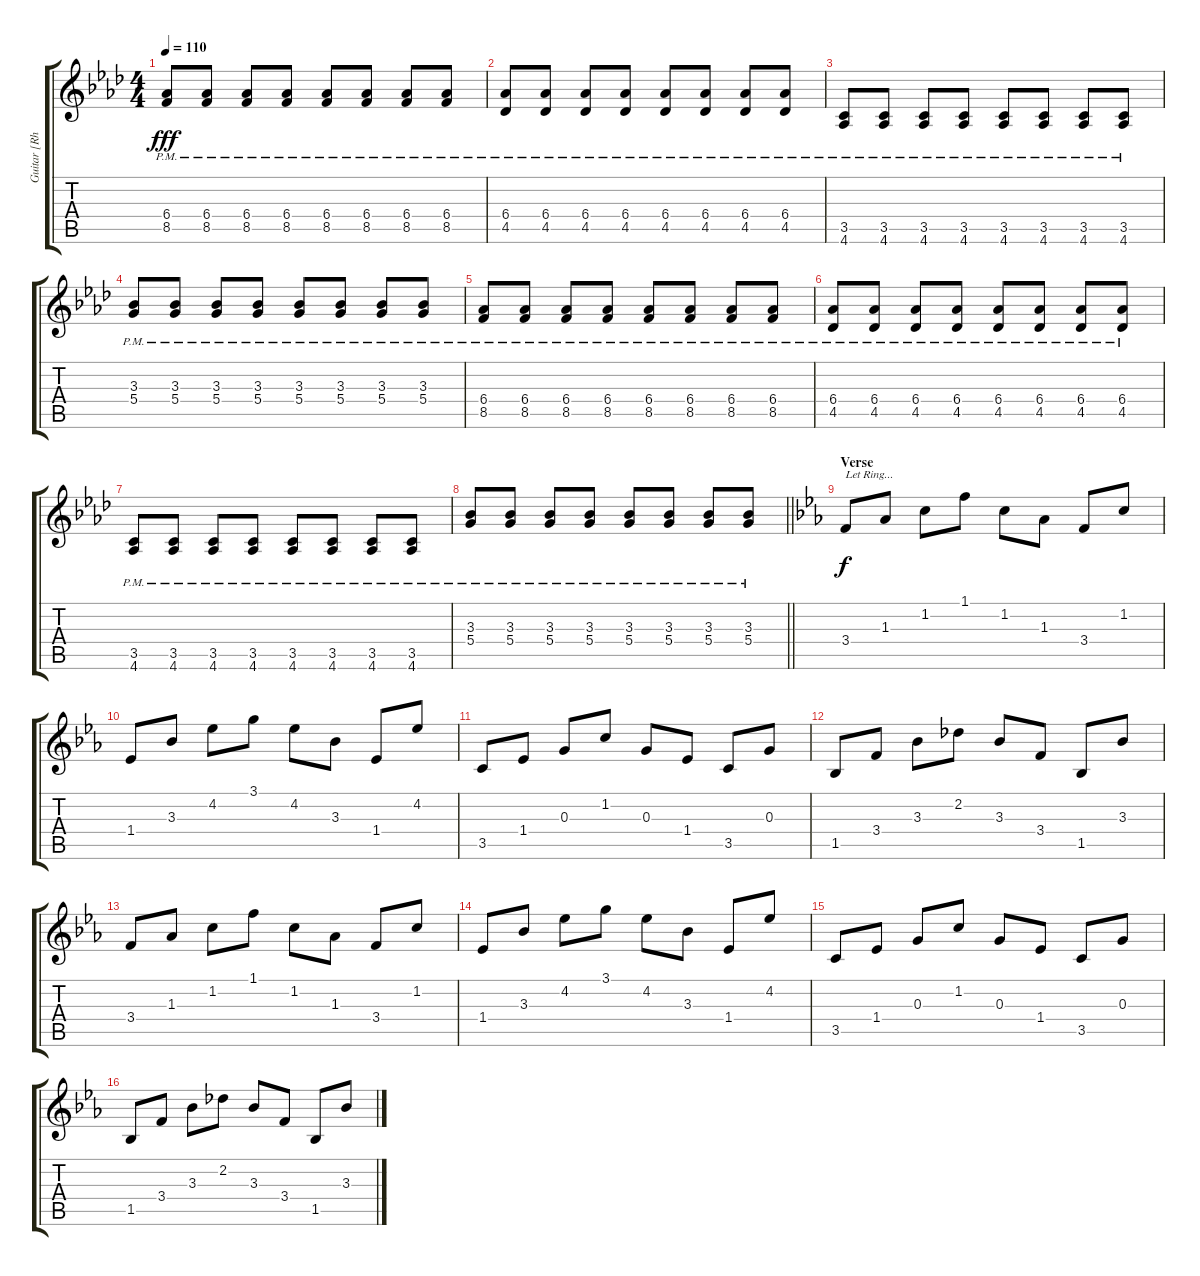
\track ("Guitar [Rhythm]" "Guitar [Rh") {instrument distortionguitar}
\staff {score tabs}
\tuning (E4 B3 G3 D3 A2 E2) {hide}
\ts (4 4)
\tempo 110
\clef g2
\ks fminor
(6.4{pm} 8.5{pm}).8{dy fff} (6.4{pm} 8.5{pm}).8 (6.4{pm} 8.5{pm}).8 (6.4{pm} 8.5{pm}).8 (6.4{pm} 8.5{pm}).8 (6.4{pm} 8.5{pm}).8 (6.4{pm} 8.5{pm}).8 (6.4{pm} 8.5{pm}).8 |
(6.4{pm} 4.5{pm}).8 (6.4{pm} 4.5{pm}).8 (6.4{pm} 4.5{pm}).8 (6.4{pm} 4.5{pm}).8 (6.4{pm} 4.5{pm}).8 (6.4{pm} 4.5{pm}).8 (6.4{pm} 4.5{pm}).8 (6.4{pm} 4.5{pm}).8 |
(3.5{pm} 4.6{pm}).8 (3.5{pm} 4.6{pm}).8 (3.5{pm} 4.6{pm}).8 (3.5{pm} 4.6{pm}).8 (3.5{pm} 4.6{pm}).8 (3.5{pm} 4.6{pm}).8 (3.5{pm} 4.6{pm}).8 (3.5{pm} 4.6{pm}).8 |
(3.3{pm} 5.4{pm}).8 (3.3{pm} 5.4{pm}).8 (3.3{pm} 5.4{pm}).8 (3.3{pm} 5.4{pm}).8 (3.3{pm} 5.4{pm}).8 (3.3{pm} 5.4{pm}).8 (3.3{pm} 5.4{pm}).8 (3.3{pm} 5.4{pm}).8 |
(6.4{pm} 8.5{pm}).8 (6.4{pm} 8.5{pm}).8 (6.4{pm} 8.5{pm}).8 (6.4{pm} 8.5{pm}).8 (6.4{pm} 8.5{pm}).8 (6.4{pm} 8.5{pm}).8 (6.4{pm} 8.5{pm}).8 (6.4{pm} 8.5{pm}).8 |
(6.4{pm} 4.5{pm}).8 (6.4{pm} 4.5{pm}).8 (6.4{pm} 4.5{pm}).8 (6.4{pm} 4.5{pm}).8 (6.4{pm} 4.5{pm}).8 (6.4{pm} 4.5{pm}).8 (6.4{pm} 4.5{pm}).8 (6.4{pm} 4.5{pm}).8 |
(3.5{pm} 4.6{pm}).8 (3.5{pm} 4.6{pm}).8 (3.5{pm} 4.6{pm}).8 (3.5{pm} 4.6{pm}).8 (3.5{pm} 4.6{pm}).8 (3.5{pm} 4.6{pm}).8 (3.5{pm} 4.6{pm}).8 (3.5{pm} 4.6{pm}).8 |
\barLineRight lightlight
(3.3{pm} 5.4{pm}).8 (3.3{pm} 5.4{pm}).8 (3.3{pm} 5.4{pm}).8 (3.3{pm} 5.4{pm}).8 (3.3{pm} 5.4{pm}).8 (3.3{pm} 5.4{pm}).8 (3.3{pm} 5.4{pm}).8 (3.3{pm} 5.4{pm}).8 |
\section ("" "Verse")
\ks cminor
3.4.8{txt "Let Ring..." dy f} 1.3.8 1.2.8 1.1.8 1.2.8 1.3.8 3.4.8 1.2.8 |
1.4.8 3.3.8 4.2.8 3.1.8 4.2.8 3.3.8 1.4.8 4.2.8 |
3.5.8 1.4.8 0.3.8 1.2.8 0.3.8 1.4.8 3.5.8 0.3.8 |
1.5.8 3.4.8 3.3.8 2.2.8 3.3.8 3.4.8 1.5.8 3.3.8 |
3.4.8 1.3.8 1.2.8 1.1.8 1.2.8 1.3.8 3.4.8 1.2.8 |
1.4.8 3.3.8 4.2.8 3.1.8 4.2.8 3.3.8 1.4.8 4.2.8 |
3.5.8 1.4.8 0.3.8 1.2.8 0.3.8 1.4.8 3.5.8 0.3.8 |
1.5.8 3.4.8 3.3.8 2.2.8 3.3.8 3.4.8 1.5.8 3.3.8
